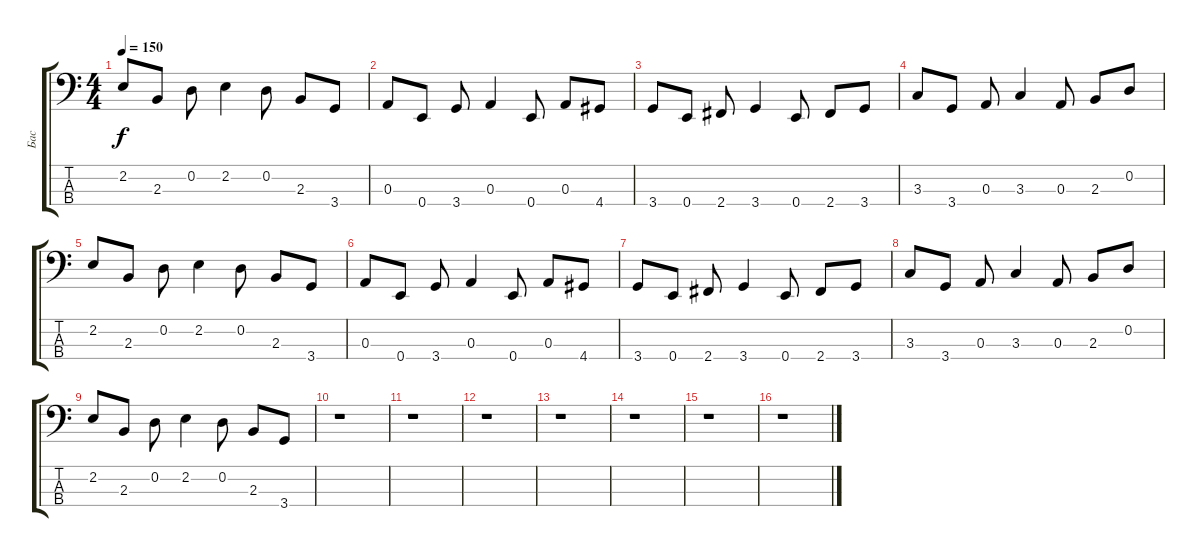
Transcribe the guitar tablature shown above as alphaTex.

\track ("Бас" "Бас") {instrument electricbasspick}
\staff {score tabs}
\tuning (G2 D2 A1 E1) {hide}
\ts (4 4)
\tempo 150
\clef f4
\ks c
2.2.8{dy f} 2.3.8 0.2.8 2.2.4 0.2.8 2.3.8 3.4.8 |
0.3.8{volume 14} 0.4.8 3.4.8 0.3.4 0.4.8 0.3.8 4.4.8 |
3.4.8 0.4.8 2.4.8 3.4.4 0.4.8 2.4.8 3.4.8 |
3.3.8 3.4.8 0.3.8 3.3.4 0.3.8 2.3.8 0.2.8 |
2.2.8 2.3.8 0.2.8 2.2.4 0.2.8 2.3.8 3.4.8 |
0.3.8 0.4.8 3.4.8 0.3.4 0.4.8 0.3.8 4.4.8 |
3.4.8 0.4.8 2.4.8 3.4.4 0.4.8 2.4.8 3.4.8 |
3.3.8 3.4.8 0.3.8 3.3.4 0.3.8 2.3.8 0.2.8 |
2.2.8 2.3.8 0.2.8 2.2.4 0.2.8 2.3.8 3.4.8 |
r.1 |
r.1 |
r.1 |
r.1 |
r.1 |
r.1 |
r.1
